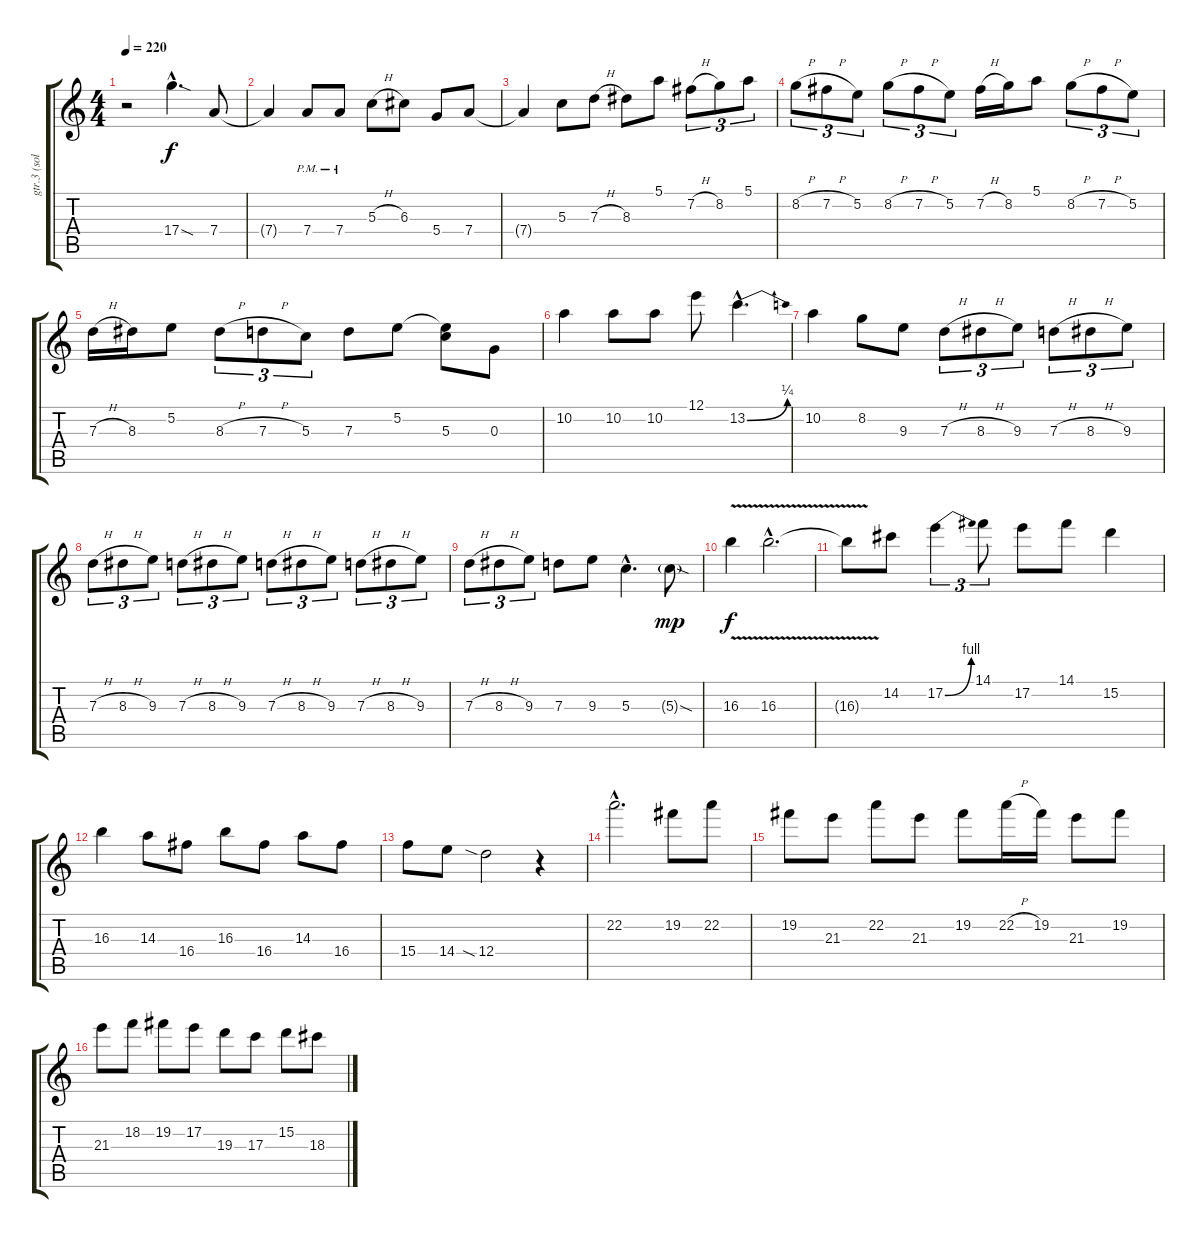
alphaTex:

\track ("gtr.3 (solo)" "gtr.3 (sol") {instrument distortionguitar}
\staff {score tabs}
\tuning (E4 B3 G3 D3 A2 E2) {hide}
\ts (4 4)
\tempo 220
\clef g2
\ks c
r.2{dy f} 17.4{sod hac}.4{d} 7.4.8 |
7.4{t}.4 7.4{pm}.8 7.4{pm}.8 5.3{h}.8 6.3.8 5.4.8 7.4.8 |
7.4{t}.4 5.3.8 7.3{h}.8 8.3.8 5.1.8 7.2{h}.8{tu (3 2)} 8.2.8{tu (3 2)} 5.1.8{tu (3 2)} |
8.2{h}.8{tu (3 2)} 7.2{h}.8{tu (3 2)} 5.2.8{tu (3 2)} 8.2{h}.8{tu (3 2)} 7.2{h}.8{tu (3 2)} 5.2.8{tu (3 2)} 7.2{h}.16 8.2.16 5.1.8 8.2{h}.8{tu (3 2)} 7.2{h}.8{tu (3 2)} 5.2.8{tu (3 2)} |
7.3{h}.16 8.3.16 5.2.8 8.3{h}.8{tu (3 2)} 7.3{h}.8{tu (3 2)} 5.3.8{tu (3 2)} 7.3.8 5.2.8 (5.2{t} 5.3).8 0.3.8 |
10.2.4 10.2.8 10.2.8 12.1.8 13.2{be (bend 0 0 60 1) hac}.4{d} |
10.2.4 8.2.8 9.3.8 7.3{h}.8{tu (3 2)} 8.3{h}.8{tu (3 2)} 9.3.8{tu (3 2)} 7.3{h}.8{tu (3 2)} 8.3{h}.8{tu (3 2)} 9.3.8{tu (3 2)} |
7.3{h}.8{tu (3 2)} 8.3{h}.8{tu (3 2)} 9.3.8{tu (3 2)} 7.3{h}.8{tu (3 2)} 8.3{h}.8{tu (3 2)} 9.3.8{tu (3 2)} 7.3{h}.8{tu (3 2)} 8.3{h}.8{tu (3 2)} 9.3.8{tu (3 2)} 7.3{h}.8{tu (3 2)} 8.3{h}.8{tu (3 2)} 9.3.8{tu (3 2)} |
7.3{h}.8{tu (3 2)} 8.3{h}.8{tu (3 2)} 9.3.8{tu (3 2)} 7.3.8 9.3.8 5.3{hac}.4{d} 5.3{sod g}.8{dy mp} |
16.3{v}.4{dy f} 16.3{v hac}.2{d} |
16.3{t}.8 14.2.8 17.2{be (bend 0 0 60 4)}.4{tu (3 2)} 14.1.8{tu (3 2)} 17.2.8 14.1.8 15.2.4 |
16.3.4 14.3.8 16.4.8 16.3.8 16.4.8 14.3.8 16.4.8 |
15.4.8 14.4.8 12.4{sia}.2 r.4 |
22.2{hac}.2{d} 19.2.8 22.2.8 |
19.2.8 21.3.8 22.2.8 21.3.8 19.2.8 22.2{h}.16 19.2.16 21.3.8 19.2.8 |
21.3.8 18.2.8 19.2.8 17.2.8 19.3.8 17.3.8 15.2.8 18.3.8
